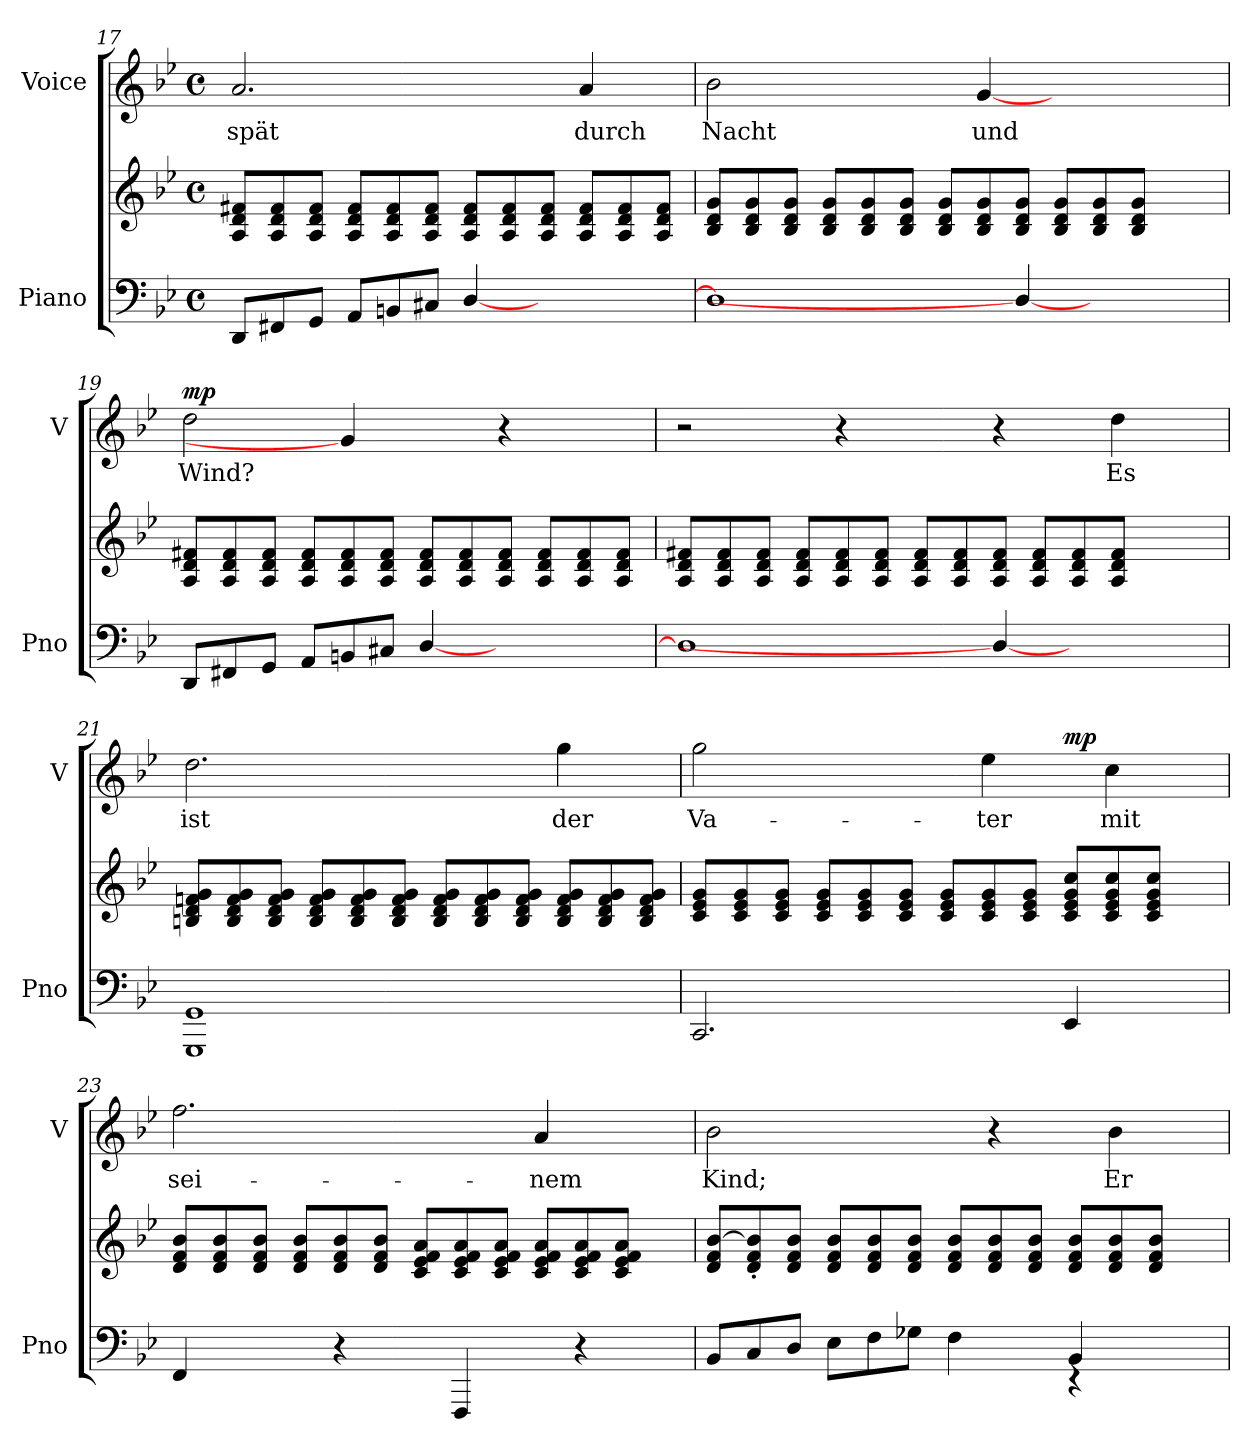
**kern	**kern	**kern	**text	**dynam
*part2	*part2	*part1	*part1	*part1
*staff3	*staff2	*staff1	*staff1	*staff1
*I"Piano	*	*I"Voice	*	*
*I'Pno	*	*I'V	*	*
*clefF4	*clefG2	*clefG2	*	*
*k[b-e-]	*k[b-e-]	*k[b-e-]	*	*
*M4/4	*M4/4	*M4/4	*	*
*met(c)	*met(c)	*met(c)	*	*
=17	=17	=17	=17	=17
!	!	!	!LO:LY:b	!
8DD/L	8A/ 8d/ 8f#X/L	2.a/	spät	.
8FF#X/	8A/ 8d/ 8f#/	.	.	.
8GG/J	8A/ 8d/ 8f#/J	.	.	.
8AA/L	8A/ 8d/ 8f#/L	.	.	.
8BBn/	8A/ 8d/ 8f#/	.	.	.
8C#X/J	8A/ 8d/ 8f#/J	.	.	.
[4D/	8A/ 8d/ 8f#/L	4ryy	.	.
.	8A/ 8d/ 8f#/	.	.	.
4ryy	8A/ 8d/ 8f#/J	8ryy	.	.
!	!	!	!LO:LY:b	!
.	8A/ 8d/ 8f#/L	4a/	durch	.
4ryy	8A/ 8d/ 8f#/	.	.	.
.	8A/ 8d/ 8f#/J	8ryy	.	.
!!LO:LB:g=z
=18	=18	=18	=18	=18
!	!	!	!LO:LY:b	!
1D]	8B-/ 8d/ 8g/L	2b-\	Nacht	.
.	8B-/ 8d/ 8g/	.	.	.
.	8B-/ 8d/ 8g/J	.	.	.
.	8B-/ 8d/ 8g/L	.	.	.
.	8B-/ 8d/ 8g/	8ryy	.	.
.	8B-/ 8d/ 8g/J	4ryy	.	.
.	8B-/ 8d/ 8g/L	.	.	.
!	!	!	!LO:LY:b	!
.	8B-/ 8d/ 8g/	[4g/	und	.
4D/_	8B-/ 8d/ 8g/J	.	.	.
.	8B-/ 8d/ 8g/L	8ryy	.	.
2ryy	8B-/ 8d/ 8g/	4ryy	.	.
.	8B-/ 8d/ 8g/J	.	.	.
.	4ryy	4ryy	.	.
!!LO:LB:g=z
=19	=19	=19	=19	=19
!	!	!	!LO:LY:b	!LO:DY:b
8DD/L	8A/ 8d/ 8f#X/L	2dd\	Wind?	mp
8FF#X/	8A/ 8d/ 8f#/	.	.	.
8GG/J	8A/ 8d/ 8f#/J	.	.	.
8AA/L	8A/ 8d/ 8f#/L	.	.	.
8BBn/	8A/ 8d/ 8f#/	4g/]	.	.
8C#X/J	8A/ 8d/ 8f#/J	.	.	.
[4D/	8A/ 8d/ 8f#/L	4ryy	.	.
.	8A/ 8d/ 8f#/	.	.	.
4ryy	8A/ 8d/ 8f#/J	4r	.	.
.	8A/ 8d/ 8f#/L	.	.	.
4ryy	8A/ 8d/ 8f#/	4ryy	.	.
.	8A/ 8d/ 8f#/J	.	.	.
=20	=20	=20	=20	=20
1D]	8A/ 8d/ 8f#X/L	2r	.	.
.	8A/ 8d/ 8f#/	.	.	.
.	8A/ 8d/ 8f#/J	.	.	.
.	8A/ 8d/ 8f#/L	.	.	.
.	8A/ 8d/ 8f#/	4r	.	.
.	8A/ 8d/ 8f#/J	.	.	.
.	8A/ 8d/ 8f#/L	4ryy	.	.
.	8A/ 8d/ 8f#/	.	.	.
4D/_	8A/ 8d/ 8f#/J	4r	.	.
.	8A/ 8d/ 8f#/L	.	.	.
2ryy	8A/ 8d/ 8f#/	8ryy	.	.
!	!	!	!LO:LY:b	!
.	8A/ 8d/ 8f#/J	4dd\	Es	.
.	4ryy	.	.	.
.	.	8ryy	.	.
!!LO:LB:g=z
=21	=21	=21	=21	=21
*^	*	*	*	*
!	!	!	!	!LO:LY:b	!
1GG	1GGG	8Bn/ 8d/ 8fn/ 8g/L	2.dd\	ist	.
.	.	8B/ 8d/ 8f/ 8g/	.	.	.
.	.	8B/ 8d/ 8f/ 8g/J	.	.	.
.	.	8B/ 8d/ 8f/ 8g/L	.	.	.
.	.	8B/ 8d/ 8f/ 8g/	.	.	.
.	.	8B/ 8d/ 8f/ 8g/J	.	.	.
.	.	8B/ 8d/ 8f/ 8g/L	4ryy	.	.
.	.	8B/ 8d/ 8f/ 8g/	.	.	.
2ryy	2ryy	8B/ 8d/ 8f/ 8g/J	8ryy	.	.
!	!	!	!	!LO:LY:b	!
.	.	8B/ 8d/ 8f/ 8g/L	4gg\	der	.
.	.	8B/ 8d/ 8f/ 8g/	.	.	.
.	.	8B/ 8d/ 8f/ 8g/J	8ryy	.	.
*v	*v	*	*	*	*
!!LO:PB:g=z
=22	=22	=22	=22	=22
!	!	!	!LO:LY:b	!
2.CC/	8c/ 8e-/ 8g/L	2gg\	Va-	.
.	8c/ 8e-/ 8g/	.	.	.
.	8c/ 8e-/ 8g/J	.	.	.
.	8c/ 8e-/ 8g/L	.	.	.
.	8c/ 8e-/ 8g/	8ryy	.	.
.	8c/ 8e-/ 8g/J	4ryy	.	.
4ryy	8c/ 8e-/ 8g/L	.	.	.
!	!	!	!LO:LY:b	!
.	8c/ 8e-/ 8g/	4ee-\	-ter	.
8ryy	8c/ 8e-/ 8g/J	.	.	.
!	!	!	!	!LO:DY:b
4EE-/	8c/ 8e-/ 8g/ 8cc/L	8ryy	.	mp
!	!	!	!LO:LY:b	!
.	8c/ 8e-/ 8g/ 8cc/	4cc\	mit	.
8ryy	8c/ 8e-/ 8g/ 8cc/J	.	.	.
8ryy	8ryy	8ryy	.	.
=23	=23	=23	=23	=23
!	!	!	!LO:LY:b	!
4FF/	8d/ 8f/ 8b-/L	2.ff\	sei-	.
.	8d/ 8f/ 8b-/	.	.	.
8ryy	8d/ 8f/ 8b-/J	.	.	.
8ryy	8d/ 8f/ 8b-/L	.	.	.
4r	8d/ 8f/ 8b-/	.	.	.
.	8d/ 8f/ 8b-/J	.	.	.
8ryy	8c/ 8e-/ 8f/ 8a/L	4ryy	.	.
4FFF/	8c/ 8e-/ 8f/ 8a/	.	.	.
.	8c/ 8e-/ 8f/ 8a/J	8ryy	.	.
!	!	!	!LO:LY:b	!
8ryy	8c/ 8e-/ 8f/ 8a/L	4a/	-nem	.
4r	8c/ 8e-/ 8f/ 8a/	.	.	.
.	8c/ 8e-/ 8f/ 8a/J	8ryy	.	.
8ryy	8ryy	8ryy	.	.
=24	=24	=24	=24	=24
*^	*	*	*	*
!	!	!	!	!LO:LY:b	!
8BB-/L	8ryy	8d/ 8f/ [8b-/L	2b-\	Kind;	.
*v	*v	*	*	*	*
8C/	8d/' 8f/' 8b-/]'	.	.	.
8D/J	8d/ 8f/ 8b-/J	.	.	.
8E-\L	8d/ 8f/ 8b-/L	.	.	.
8F\	8d/ 8f/ 8b-/	8ryy	.	.
8G-X\J	8d/ 8f/ 8b-/J	4ryy	.	.
4F\	8d/ 8f/ 8b-/L	.	.	.
.	8d/ 8f/ 8b-/	4r	.	.
8ryy	8d/ 8f/ 8b-/J	.	.	.
*^	*	*	*	*
4BB-/	4rEE	8d/ 8f/ 8b-/L	8ryy	.	.
!	!	!	!	!LO:LY:b	!
.	.	8d/ 8f/ 8b-/	4b-\	Er	.
8ryy	8ryy	8d/ 8f/ 8b-/J	.	.	.
8ryy	8ryy	8ryy	8ryy	.	.
*v	*v	*	*	*	*
=	=	=	=	=
*-	*-	*-	*-	*-
